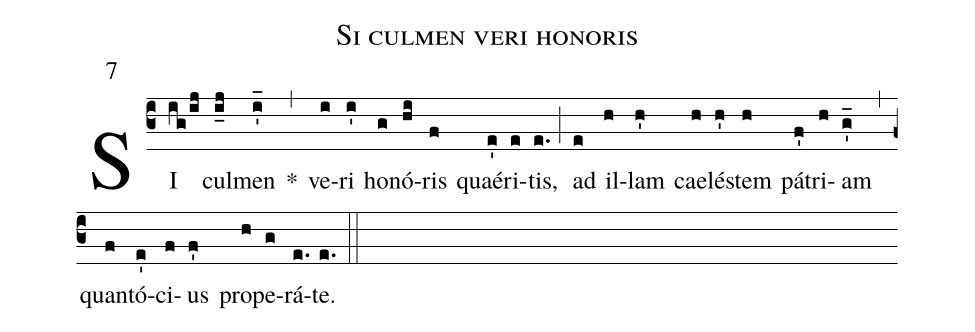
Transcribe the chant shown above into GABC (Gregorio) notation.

name:Si culmen veri honoris;
mode:7;
annotation:7;
office-part:Antiphonae;
%%
(c3) SI(ig/ij) cul(i_j)men(i'_) *(,) ve(i)ri(i') ho(g)nó(hi)ris(f) quaé(e')ri(e)tis,(e.) (;) ad(e) il(h)lam(h') cae(h)lé(h')stem(h) pá(f')tri(h)am(g'_) (,) quan(f)tó(e')ci(f)us(f') pro(h)pe(g)rá(e.)te.(e.) (::)
